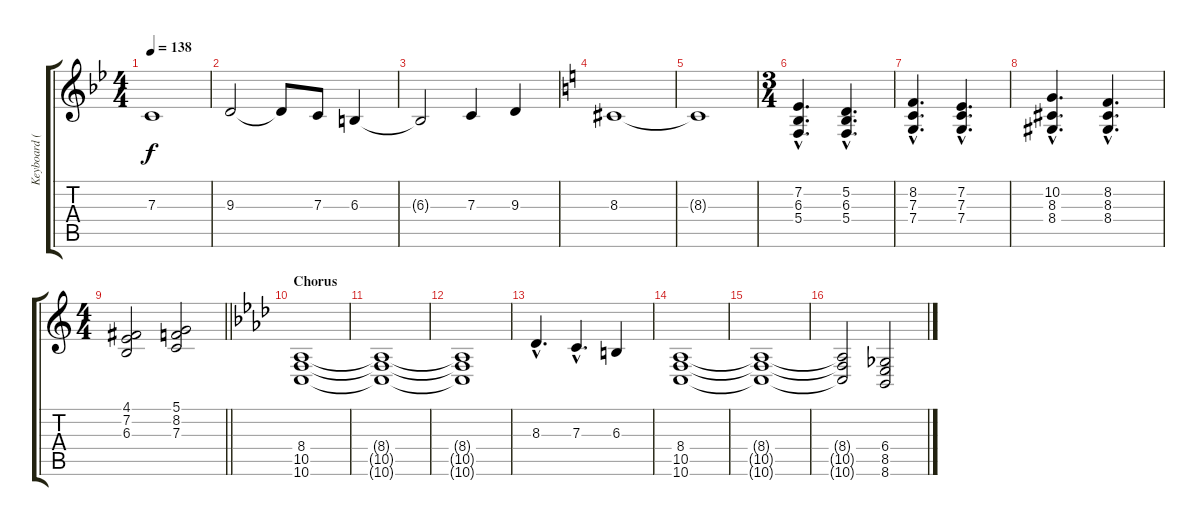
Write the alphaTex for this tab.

\track ("Keyboard (1)" "Keyboard (") {instrument choiraahs}
\staff {score tabs}
\tuning (D4 A3 F3 C3 G2 D2) {hide}
\ts (4 4)
\tempo 138
\clef g2
\ks gminor
7.3{t}.1{dy f} |
9.3.2 9.3{t}.8 7.3.8 6.3.4 |
6.3{t}.2 7.3.4 9.3.4 |
\ks aminor
8.3.1 |
8.3{t}.1 |
\ts (3 4)
(7.2{hac} 6.3{hac} 5.4{hac}).4{d} (5.2{hac} 6.3{hac} 5.4{hac}).4{d} |
(8.2{hac} 7.3{hac} 7.4{hac}).4{d} (7.2{hac} 7.3{hac} 7.4{hac}).4{d} |
(10.2{hac} 8.3{hac} 8.4{hac}).4{d} (8.2{hac} 8.3{hac} 8.4{hac}).4{d} |
\ts (4 4)
\barLineRight lightlight
(4.1 7.2 6.3).2 (5.1 8.2 7.3).2 |
\section ("" "Chorus")
\ks fminor
(8.4 10.5 10.6).1 |
(8.4{t} 10.5{t} 10.6{t}).1 |
(8.4{t} 10.5{t} 10.6{t}).1 |
8.3{hac}.4{d} 7.3{hac}.4{d} 6.3.4 |
(8.4 10.5 10.6).1 |
(8.4{t} 10.5{t} 10.6{t}).1 |
(8.4{t} 10.5{t} 10.6{t}).2 (6.4 8.5 8.6).2
